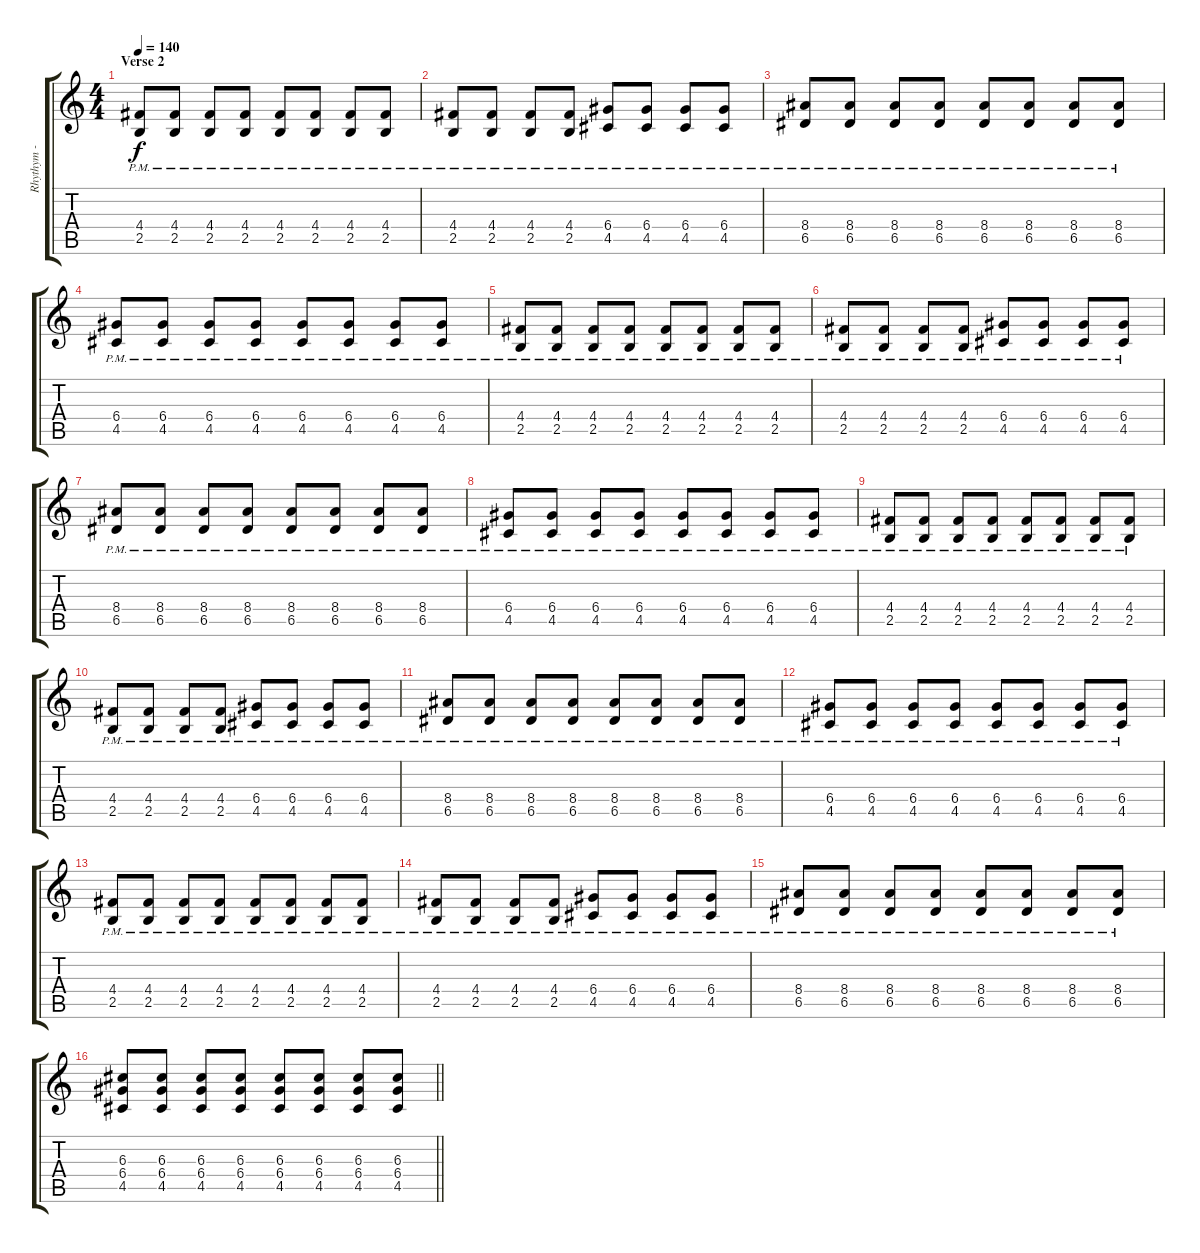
\track ("Rhythym - Ross" "Rhythym - ") {instrument overdrivenguitar}
\staff {score tabs}
\tuning (E4 B3 G3 D3 A2 E2) {hide}
\ts (4 4)
\section ("" "Verse 2")
\tempo 140
\clef g2
\ks c
(4.4{pm} 2.5{pm}).8{dy f} (4.4{pm} 2.5{pm}).8 (4.4{pm} 2.5{pm}).8 (4.4{pm} 2.5{pm}).8 (4.4{pm} 2.5{pm}).8 (4.4{pm} 2.5{pm}).8 (4.4{pm} 2.5{pm}).8 (4.4{pm} 2.5{pm}).8 |
(4.4{pm} 2.5{pm}).8 (4.4{pm} 2.5{pm}).8 (4.4{pm} 2.5{pm}).8 (4.4{pm} 2.5{pm}).8 (6.4{pm} 4.5{pm}).8 (6.4{pm} 4.5{pm}).8 (6.4{pm} 4.5{pm}).8 (6.4{pm} 4.5{pm}).8 |
(8.4{pm} 6.5{pm}).8 (8.4{pm} 6.5{pm}).8 (8.4{pm} 6.5{pm}).8 (8.4{pm} 6.5{pm}).8 (8.4{pm} 6.5{pm}).8 (8.4{pm} 6.5{pm}).8 (8.4{pm} 6.5{pm}).8 (8.4{pm} 6.5{pm}).8 |
(6.4{pm} 4.5{pm}).8 (6.4{pm} 4.5{pm}).8 (6.4{pm} 4.5{pm}).8 (6.4{pm} 4.5{pm}).8 (6.4{pm} 4.5{pm}).8 (6.4{pm} 4.5{pm}).8 (6.4{pm} 4.5{pm}).8 (6.4{pm} 4.5{pm}).8 |
(4.4{pm} 2.5{pm}).8 (4.4{pm} 2.5{pm}).8 (4.4{pm} 2.5{pm}).8 (4.4{pm} 2.5{pm}).8 (4.4{pm} 2.5{pm}).8 (4.4{pm} 2.5{pm}).8 (4.4{pm} 2.5{pm}).8 (4.4{pm} 2.5{pm}).8 |
(4.4{pm} 2.5{pm}).8 (4.4{pm} 2.5{pm}).8 (4.4{pm} 2.5{pm}).8 (4.4{pm} 2.5{pm}).8 (6.4{pm} 4.5{pm}).8 (6.4{pm} 4.5{pm}).8 (6.4{pm} 4.5{pm}).8 (6.4{pm} 4.5{pm}).8 |
(8.4{pm} 6.5{pm}).8 (8.4{pm} 6.5{pm}).8 (8.4{pm} 6.5{pm}).8 (8.4{pm} 6.5{pm}).8 (8.4{pm} 6.5{pm}).8 (8.4{pm} 6.5{pm}).8 (8.4{pm} 6.5{pm}).8 (8.4{pm} 6.5{pm}).8 |
(6.4{pm} 4.5{pm}).8 (6.4{pm} 4.5{pm}).8 (6.4{pm} 4.5{pm}).8 (6.4{pm} 4.5{pm}).8 (6.4{pm} 4.5{pm}).8 (6.4{pm} 4.5{pm}).8 (6.4{pm} 4.5{pm}).8 (6.4{pm} 4.5{pm}).8 |
(4.4{pm} 2.5{pm}).8 (4.4{pm} 2.5{pm}).8 (4.4{pm} 2.5{pm}).8 (4.4{pm} 2.5{pm}).8 (4.4{pm} 2.5{pm}).8 (4.4{pm} 2.5{pm}).8 (4.4{pm} 2.5{pm}).8 (4.4{pm} 2.5{pm}).8 |
(4.4{pm} 2.5{pm}).8 (4.4{pm} 2.5{pm}).8 (4.4{pm} 2.5{pm}).8 (4.4{pm} 2.5{pm}).8 (6.4{pm} 4.5{pm}).8 (6.4{pm} 4.5{pm}).8 (6.4{pm} 4.5{pm}).8 (6.4{pm} 4.5{pm}).8 |
(8.4{pm} 6.5{pm}).8 (8.4{pm} 6.5{pm}).8 (8.4{pm} 6.5{pm}).8 (8.4{pm} 6.5{pm}).8 (8.4{pm} 6.5{pm}).8 (8.4{pm} 6.5{pm}).8 (8.4{pm} 6.5{pm}).8 (8.4{pm} 6.5{pm}).8 |
(6.4{pm} 4.5{pm}).8 (6.4{pm} 4.5{pm}).8 (6.4{pm} 4.5{pm}).8 (6.4{pm} 4.5{pm}).8 (6.4{pm} 4.5{pm}).8 (6.4{pm} 4.5{pm}).8 (6.4{pm} 4.5{pm}).8 (6.4{pm} 4.5{pm}).8 |
(4.4{pm} 2.5{pm}).8 (4.4{pm} 2.5{pm}).8 (4.4{pm} 2.5{pm}).8 (4.4{pm} 2.5{pm}).8 (4.4{pm} 2.5{pm}).8 (4.4{pm} 2.5{pm}).8 (4.4{pm} 2.5{pm}).8 (4.4{pm} 2.5{pm}).8 |
(4.4{pm} 2.5{pm}).8 (4.4{pm} 2.5{pm}).8 (4.4{pm} 2.5{pm}).8 (4.4{pm} 2.5{pm}).8 (6.4{pm} 4.5{pm}).8 (6.4{pm} 4.5{pm}).8 (6.4{pm} 4.5{pm}).8 (6.4{pm} 4.5{pm}).8 |
(8.4{pm} 6.5{pm}).8 (8.4{pm} 6.5{pm}).8 (8.4{pm} 6.5{pm}).8 (8.4{pm} 6.5{pm}).8 (8.4{pm} 6.5{pm}).8 (8.4{pm} 6.5{pm}).8 (8.4{pm} 6.5{pm}).8 (8.4{pm} 6.5{pm}).8 |
\barLineRight lightlight
(6.3 6.4 4.5).8 (6.3 6.4 4.5).8 (6.3 6.4 4.5).8 (6.3 6.4 4.5).8 (6.3 6.4 4.5).8 (6.3 6.4 4.5).8 (6.3 6.4 4.5).8 (6.3 6.4 4.5).8
